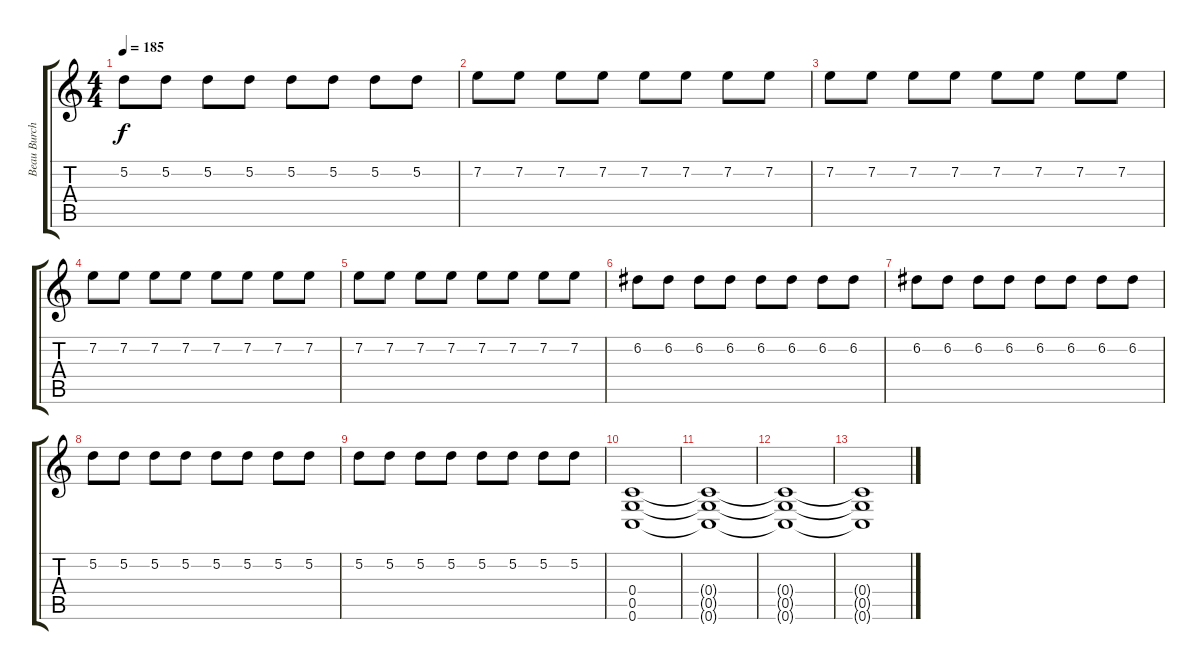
\track ("Beau Burchell" "Beau Burch") {instrument overdrivenguitar}
\staff {score tabs}
\tuning (D4 A3 F3 C3 G2 C2) {hide}
\ts (4 4)
\tempo 185
\clef g2
\ks c
5.2.8{dy f} 5.2.8 5.2.8 5.2.8 5.2.8 5.2.8 5.2.8 5.2.8 |
7.2.8 7.2.8 7.2.8 7.2.8 7.2.8 7.2.8 7.2.8 7.2.8 |
7.2.8 7.2.8 7.2.8 7.2.8 7.2.8 7.2.8 7.2.8 7.2.8 |
7.2.8 7.2.8 7.2.8 7.2.8 7.2.8 7.2.8 7.2.8 7.2.8 |
7.2.8 7.2.8 7.2.8 7.2.8 7.2.8 7.2.8 7.2.8 7.2.8 |
6.2.8 6.2.8 6.2.8 6.2.8 6.2.8 6.2.8 6.2.8 6.2.8 |
6.2.8 6.2.8 6.2.8 6.2.8 6.2.8 6.2.8 6.2.8 6.2.8 |
5.2.8 5.2.8 5.2.8 5.2.8 5.2.8 5.2.8 5.2.8 5.2.8 |
5.2.8 5.2.8 5.2.8 5.2.8 5.2.8 5.2.8 5.2.8 5.2.8 |
(0.4 0.5 0.6).1{volume 0} |
(0.4{t} 0.5{t} 0.6{t}).1 |
(0.4{t} 0.5{t} 0.6{t}).1 |
(0.4{t} 0.5{t} 0.6{t}).1
